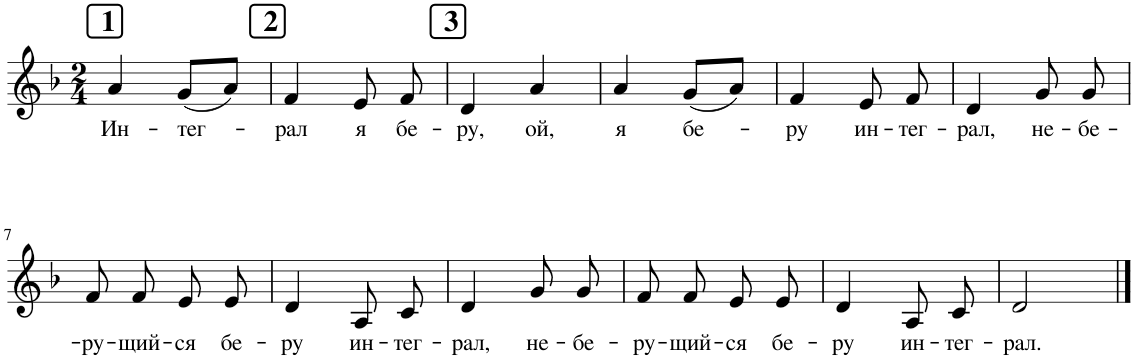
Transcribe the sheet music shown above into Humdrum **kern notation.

**kern	**text
*part1	*part1
*staff1	*staff1
*I"Piano	*
*I'Pno.	*
*clefG2	*
*k[b-]	*
*M2/4	*
!!LO:REH:place=s1:a:B:cj:fs=14:t=1
=1	=1
!	!LO:LY:b
4a/	Ин-
!	!LO:LY:b
(8g/L	-тег-
8a/J)	.
!!LO:REH:place=s1:a:B:cj:fs=14:t=2
=2	=2
!	!LO:LY:b
4f/	-рал
!	!LO:LY:b
8e/	я
!	!LO:LY:b
8f/	бе-
!!LO:REH:place=s1:a:B:cj:fs=14:t=3
=3	=3
!	!LO:LY:b
4d/	-ру,
!	!LO:LY:b
4a/	ой,
=4	=4
!	!LO:LY:b
4a/	я
!	!LO:LY:b
(8g/L	бе-
8a/J)	.
=5	=5
!	!LO:LY:b
4f/	-ру
!	!LO:LY:b
8e/	ин-
!	!LO:LY:b
8f/	-тег-
=6	=6
!	!LO:LY:b
4d/	-рал,
!	!LO:LY:b
8g/	не-
!	!LO:LY:b
8g/	-бе-
!!LO:LB:g=z
=7	=7
!	!LO:LY:b
8f/	-ру-
!	!LO:LY:b
8f/	-щий-
!	!LO:LY:b
8e/	-ся
!	!LO:LY:b
8e/	бе-
=8	=8
!	!LO:LY:b
4d/	-ру
!	!LO:LY:b
8A/	ин-
!	!LO:LY:b
8c/	-тег-
=9	=9
!	!LO:LY:b
4d/	-рал,
!	!LO:LY:b
8g/	не-
!	!LO:LY:b
8g/	-бе-
=10	=10
!	!LO:LY:b
8f/	-ру-
!	!LO:LY:b
8f/	-щий-
!	!LO:LY:b
8e/	-ся
!	!LO:LY:b
8e/	бе-
=11	=11
!	!LO:LY:b
4d/	-ру
!	!LO:LY:b
8A/	ин-
!	!LO:LY:b
8c/	-тег-
=12	=12
!	!LO:LY:b
2d/	-рал.
==	==
*-	*-
